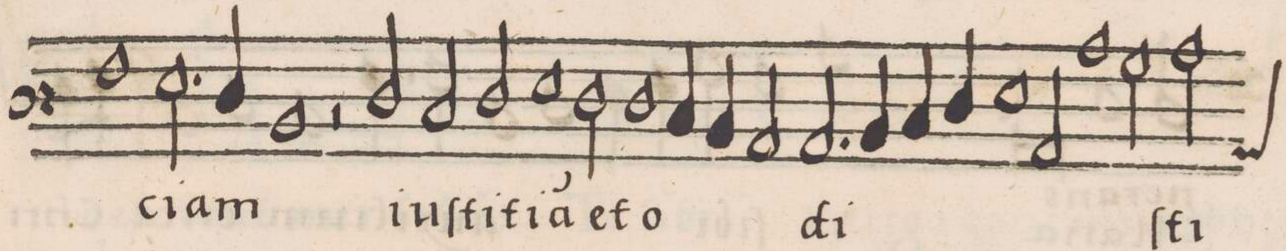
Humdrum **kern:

**kern	**text
*I"BASSVS	*
*clefF3	*
*k[]	*
*met(C|)	*
*M2/1	*
1A	.
=9-	=9-
2.G\	-ci-
4F/	-am
1D	.
=10-	=10-
2r	.
2F/	iu-
2E/	-ſti-
2F/	-ti-
=11-	=11-
1G	-a(m)
2F\	et
1F\	o-
=12-	=12-
4E/	.
4D/	.
2C/	.
2.C/	-di-
=13-	=13-
4D/	.
4E/	.
4F/	.
1G	.
=14-	=14-
2C/	.
1c	.
2B\	.
=15-	=15-
*custos:C	*
2c\	-ſti
*clefF4	*
*-	*-
